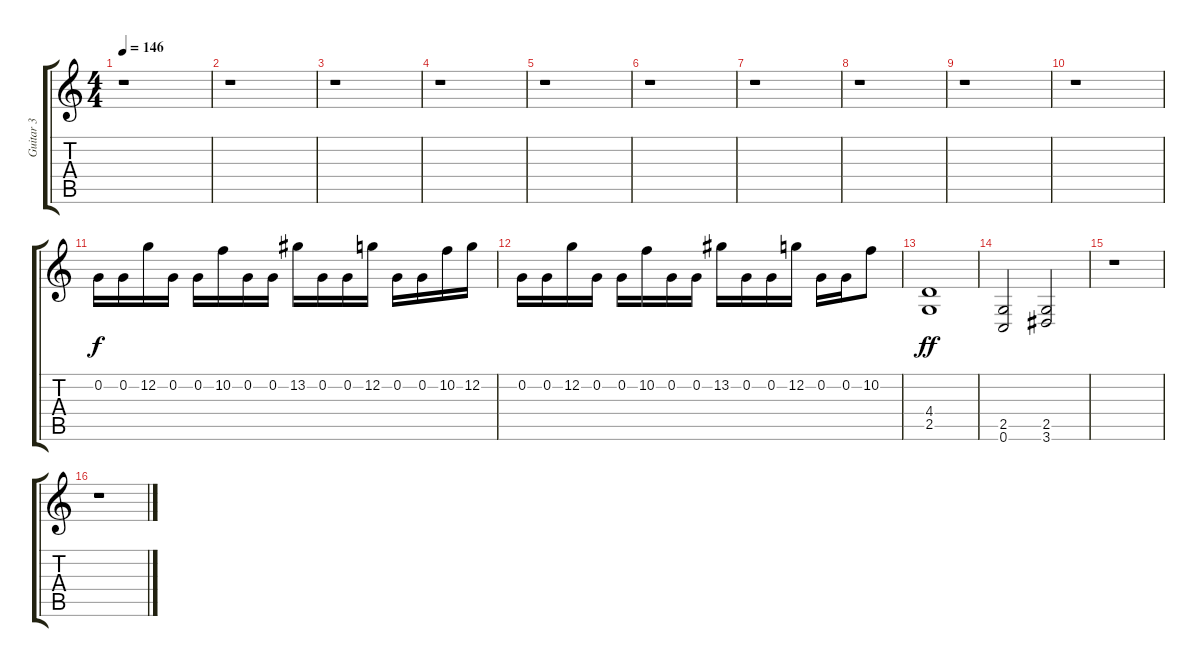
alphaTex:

\track ("Guitar 3" "Guitar 3") {instrument distortionguitar}
\staff {score tabs}
\tuning (C4 G3 Eb3 Bb2 F2 C2) {hide}
\ts (4 4)
\tempo 146
\clef g2
\ks c
r.1{dy f} |
r.1 |
r.1 |
r.1 |
r.1 |
r.1 |
r.1 |
r.1 |
r.1 |
r.1 |
0.2.16 0.2.16 12.2.16 0.2.16 0.2.16 10.2.16 0.2.16 0.2.16 13.2.16 0.2.16 0.2.16 12.2.16 0.2.16 0.2.16 10.2.16 12.2.16 |
0.2.16 0.2.16 12.2.16 0.2.16 0.2.16 10.2.16 0.2.16 0.2.16 13.2.16 0.2.16 0.2.16 12.2.16 0.2.16 0.2.16 10.2.8 |
(4.4 2.5).1{dy ff} |
(2.5 0.6).2 (2.5 3.6).2 |
r.1 |
r.1
